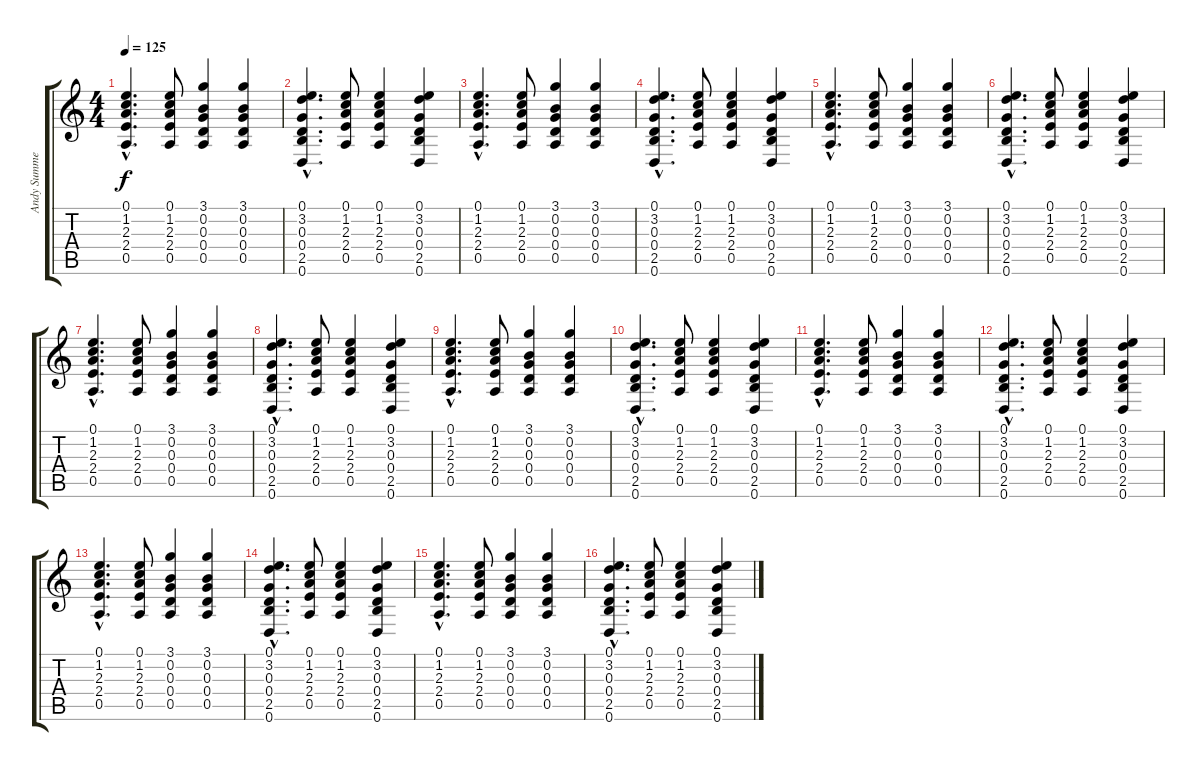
\track ("Andy Summers" "Andy Summe") {instrument acousticguitarnylon}
\staff {score tabs}
\tuning (E4 B3 G3 D3 A2 D2) {hide}
\ts (4 4)
\tempo 125
\clef g2
\ks c
(0.1{hac} 1.2{hac} 2.3{hac} 2.4{hac} 0.5{hac}).4{d dy f} (0.1 1.2 2.3 2.4 0.5).8 (3.1 0.2 0.3 0.4 0.5).4 (3.1 0.2 0.3 0.4 0.5).4 |
(0.1{hac} 3.2{hac} 0.3{hac} 0.4{hac} 2.5{hac} 0.6{hac}).4{d} (0.1 1.2 2.3 2.4 0.5).8 (0.1 1.2 2.3 2.4 0.5).4 (0.1 3.2 0.3 0.4 2.5 0.6).4 |
(0.1{hac} 1.2{hac} 2.3{hac} 2.4{hac} 0.5{hac}).4{d} (0.1 1.2 2.3 2.4 0.5).8 (3.1 0.2 0.3 0.4 0.5).4 (3.1 0.2 0.3 0.4 0.5).4 |
(0.1{hac} 3.2{hac} 0.3{hac} 0.4{hac} 2.5{hac} 0.6{hac}).4{d} (0.1 1.2 2.3 2.4 0.5).8 (0.1 1.2 2.3 2.4 0.5).4 (0.1 3.2 0.3 0.4 2.5 0.6).4 |
(0.1{hac} 1.2{hac} 2.3{hac} 2.4{hac} 0.5{hac}).4{d} (0.1 1.2 2.3 2.4 0.5).8 (3.1 0.2 0.3 0.4 0.5).4 (3.1 0.2 0.3 0.4 0.5).4 |
(0.1{hac} 3.2{hac} 0.3{hac} 0.4{hac} 2.5{hac} 0.6{hac}).4{d} (0.1 1.2 2.3 2.4 0.5).8 (0.1 1.2 2.3 2.4 0.5).4 (0.1 3.2 0.3 0.4 2.5 0.6).4 |
(0.1{hac} 1.2{hac} 2.3{hac} 2.4{hac} 0.5{hac}).4{d} (0.1 1.2 2.3 2.4 0.5).8 (3.1 0.2 0.3 0.4 0.5).4 (3.1 0.2 0.3 0.4 0.5).4 |
(0.1{hac} 3.2{hac} 0.3{hac} 0.4{hac} 2.5{hac} 0.6{hac}).4{d} (0.1 1.2 2.3 2.4 0.5).8 (0.1 1.2 2.3 2.4 0.5).4 (0.1 3.2 0.3 0.4 2.5 0.6).4 |
(0.1{hac} 1.2{hac} 2.3{hac} 2.4{hac} 0.5{hac}).4{d} (0.1 1.2 2.3 2.4 0.5).8 (3.1 0.2 0.3 0.4 0.5).4 (3.1 0.2 0.3 0.4 0.5).4 |
(0.1{hac} 3.2{hac} 0.3{hac} 0.4{hac} 2.5{hac} 0.6{hac}).4{d} (0.1 1.2 2.3 2.4 0.5).8 (0.1 1.2 2.3 2.4 0.5).4 (0.1 3.2 0.3 0.4 2.5 0.6).4 |
(0.1{hac} 1.2{hac} 2.3{hac} 2.4{hac} 0.5{hac}).4{d} (0.1 1.2 2.3 2.4 0.5).8 (3.1 0.2 0.3 0.4 0.5).4 (3.1 0.2 0.3 0.4 0.5).4 |
(0.1{hac} 3.2{hac} 0.3{hac} 0.4{hac} 2.5{hac} 0.6{hac}).4{d} (0.1 1.2 2.3 2.4 0.5).8 (0.1 1.2 2.3 2.4 0.5).4 (0.1 3.2 0.3 0.4 2.5 0.6).4 |
(0.1{hac} 1.2{hac} 2.3{hac} 2.4{hac} 0.5{hac}).4{d} (0.1 1.2 2.3 2.4 0.5).8 (3.1 0.2 0.3 0.4 0.5).4 (3.1 0.2 0.3 0.4 0.5).4 |
(0.1{hac} 3.2{hac} 0.3{hac} 0.4{hac} 2.5{hac} 0.6{hac}).4{d} (0.1 1.2 2.3 2.4 0.5).8 (0.1 1.2 2.3 2.4 0.5).4 (0.1 3.2 0.3 0.4 2.5 0.6).4 |
(0.1{hac} 1.2{hac} 2.3{hac} 2.4{hac} 0.5{hac}).4{d} (0.1 1.2 2.3 2.4 0.5).8 (3.1 0.2 0.3 0.4 0.5).4 (3.1 0.2 0.3 0.4 0.5).4 |
(0.1{hac} 3.2{hac} 0.3{hac} 0.4{hac} 2.5{hac} 0.6{hac}).4{d} (0.1 1.2 2.3 2.4 0.5).8 (0.1 1.2 2.3 2.4 0.5).4 (0.1 3.2 0.3 0.4 2.5 0.6).4
